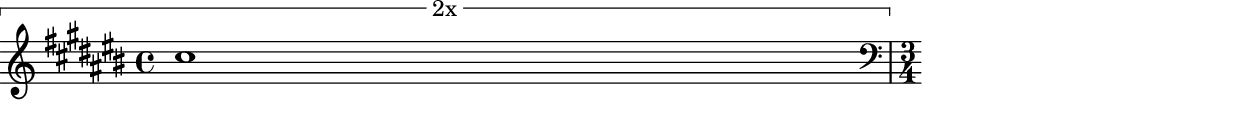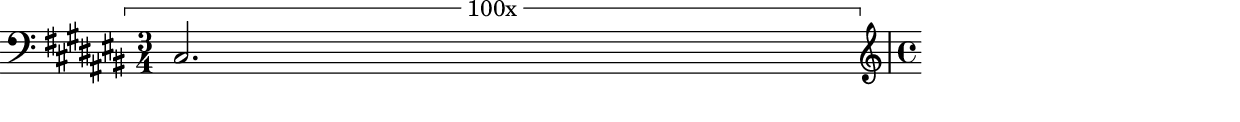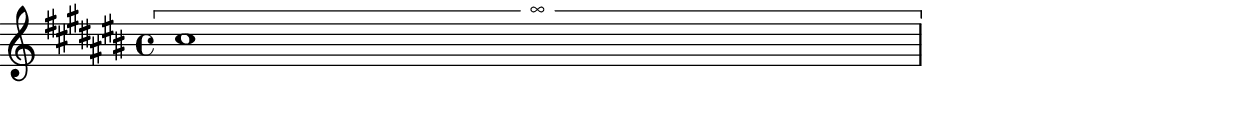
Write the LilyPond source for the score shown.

%% Generated by lilypond-book
%% Options: [exampleindent=10.16\mm,indent=0\mm,line-width=160\mm,paper-height=845.047\pt,paper-width=597.508\pt,papersize='(cons (* 597.508 pt) (* 845.047 pt))]
\include "lilypond-book-preamble.ly"


% ****************************************************************
% Start cut-&-pastable-section
% ****************************************************************

#(ly:set-option 'eps-box-padding 3.000000)



\paper {
  #(set-paper-size '(cons (* 597.508 pt) (* 845.047 pt)))
  indent = 0\mm
  line-width = 160\mm
  % offset the left padding, also add 1mm as lilypond creates cropped
  % images with a little space on the right
  line-width = #(- line-width (* mm  3.000000) (* mm 1))
}

\layout {
  
}




% ****************************************************************
% ly snippet:
% ****************************************************************
\sourcefilename "/lilypond-2.25.16/input/regression/measure-spanner-spacing-pair.ly"
\sourcefileline 0
\version "2.21.0"

\header {
  texidoc="
The ends of measure spanners may be aligned in various ways.
"
}

\new Staff {
  \key cis \major
  \tweak text #"2x"
  \startMeasureSpanner cis''1\stopMeasureSpanner
  \break
  \time 3/4
  \clef bass
  \tweak text #"100x"
  \tweak spacing-pair #'(key-signature . clef)
  \startMeasureSpanner cis2.\stopMeasureSpanner
  \break
  \time 4/4
  \clef treble
  \tweak text \markup \char ##x221E
  \tweak spacing-pair #'(time-signature . clef)
  \startMeasureSpanner cis''1\stopMeasureSpanner
}

\layout {
  \context {
    \Staff
    \consists "Measure_spanner_engraver"
  }
}



% ****************************************************************
% end ly snippet
% ****************************************************************
